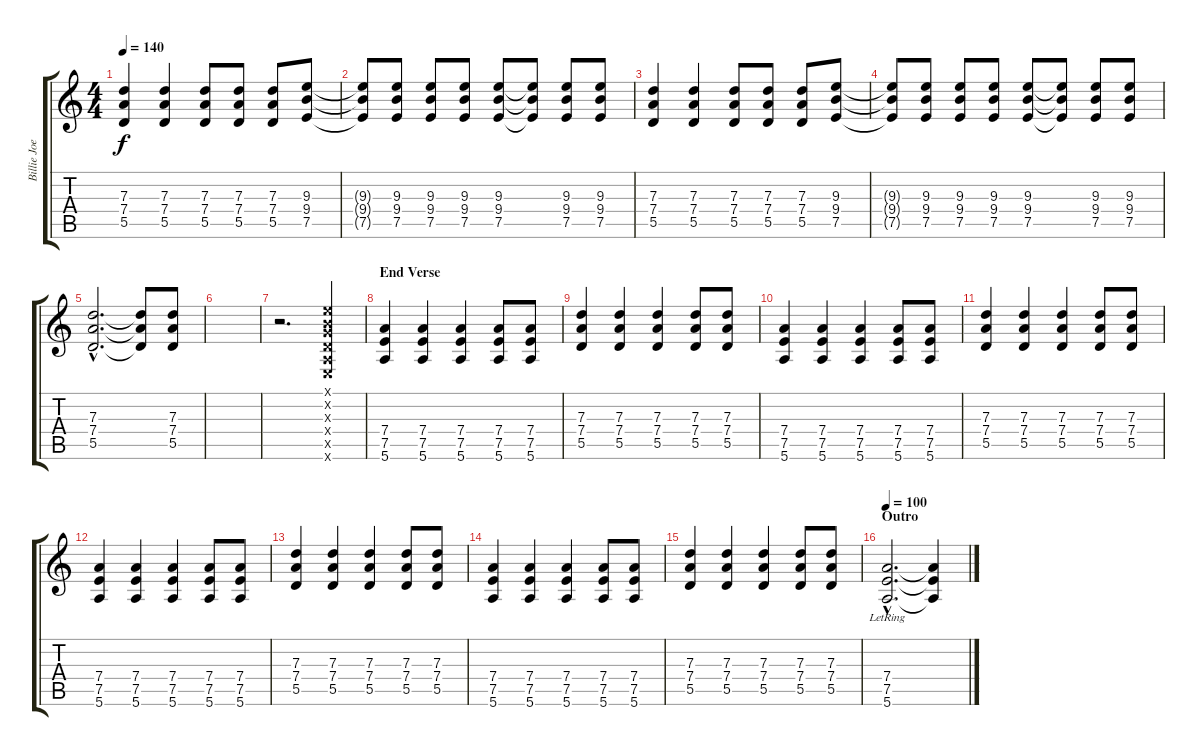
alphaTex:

\track ("Billie Joe Armstrong (Guitar Double)" "Billie Joe") {instrument distortionguitar}
\staff {score tabs}
\tuning (E4 B3 G3 D3 A2 E2) {hide}
\ts (4 4)
\tempo 140
\clef g2
\ks c
(7.3 7.4 5.5).4{dy f} (7.3 7.4 5.5).4 (7.3 7.4 5.5).8 (7.3 7.4 5.5).8 (7.3 7.4 5.5).8 (9.3 9.4 7.5).8 |
(9.3{t} 9.4{t} 7.5{t}).8 (9.3 9.4 7.5).8 (9.3 9.4 7.5).8 (9.3 9.4 7.5).8 (9.3 9.4 7.5).8 (9.3{t} 9.4{t} 7.5{t}).8 (9.3 9.4 7.5).8 (9.3 9.4 7.5).8 |
(7.3 7.4 5.5).4 (7.3 7.4 5.5).4 (7.3 7.4 5.5).8 (7.3 7.4 5.5).8 (7.3 7.4 5.5).8 (9.3 9.4 7.5).8 |
(9.3{t} 9.4{t} 7.5{t}).8 (9.3 9.4 7.5).8 (9.3 9.4 7.5).8 (9.3 9.4 7.5).8 (9.3 9.4 7.5).8 (9.3{t} 9.4{t} 7.5{t}).8 (9.3 9.4 7.5).8 (9.3 9.4 7.5).8 |
(7.3{hac} 7.4{hac} 5.5{hac}).2{d} (7.3{t} 7.4{t} 5.5{t}).8 (7.3 7.4 5.5).8 |
|
r.2{d} (0.1{x} 0.2{x} 0.3{x} 0.4{x} 0.5{x} 0.6{x}).4 |
\section ("" "End Verse")
(7.4 7.5 5.6).4 (7.4 7.5 5.6).4 (7.4 7.5 5.6).4 (7.4 7.5 5.6).8 (7.4 7.5 5.6).8 |
(7.3 7.4 5.5).4 (7.3 7.4 5.5).4 (7.3 7.4 5.5).4 (7.3 7.4 5.5).8 (7.3 7.4 5.5).8 |
(7.4 7.5 5.6).4 (7.4 7.5 5.6).4 (7.4 7.5 5.6).4 (7.4 7.5 5.6).8 (7.4 7.5 5.6).8 |
(7.3 7.4 5.5).4 (7.3 7.4 5.5).4 (7.3 7.4 5.5).4 (7.3 7.4 5.5).8 (7.3 7.4 5.5).8 |
(7.4 7.5 5.6).4 (7.4 7.5 5.6).4 (7.4 7.5 5.6).4 (7.4 7.5 5.6).8 (7.4 7.5 5.6).8 |
(7.3 7.4 5.5).4 (7.3 7.4 5.5).4 (7.3 7.4 5.5).4 (7.3 7.4 5.5).8 (7.3 7.4 5.5).8 |
(7.4 7.5 5.6).4 (7.4 7.5 5.6).4 (7.4 7.5 5.6).4 (7.4 7.5 5.6).8 (7.4 7.5 5.6).8 |
(7.3 7.4 5.5).4 (7.3 7.4 5.5).4 (7.3 7.4 5.5).4 (7.3 7.4 5.5).8 (7.3 7.4 5.5).8 |
\section ("" "Outro")
\tempo 100
(7.4{hac lr} 7.5{hac lr} 5.6{hac lr}).2{d volume 0} (7.4{t} 7.5{t} 5.6{t}).4
